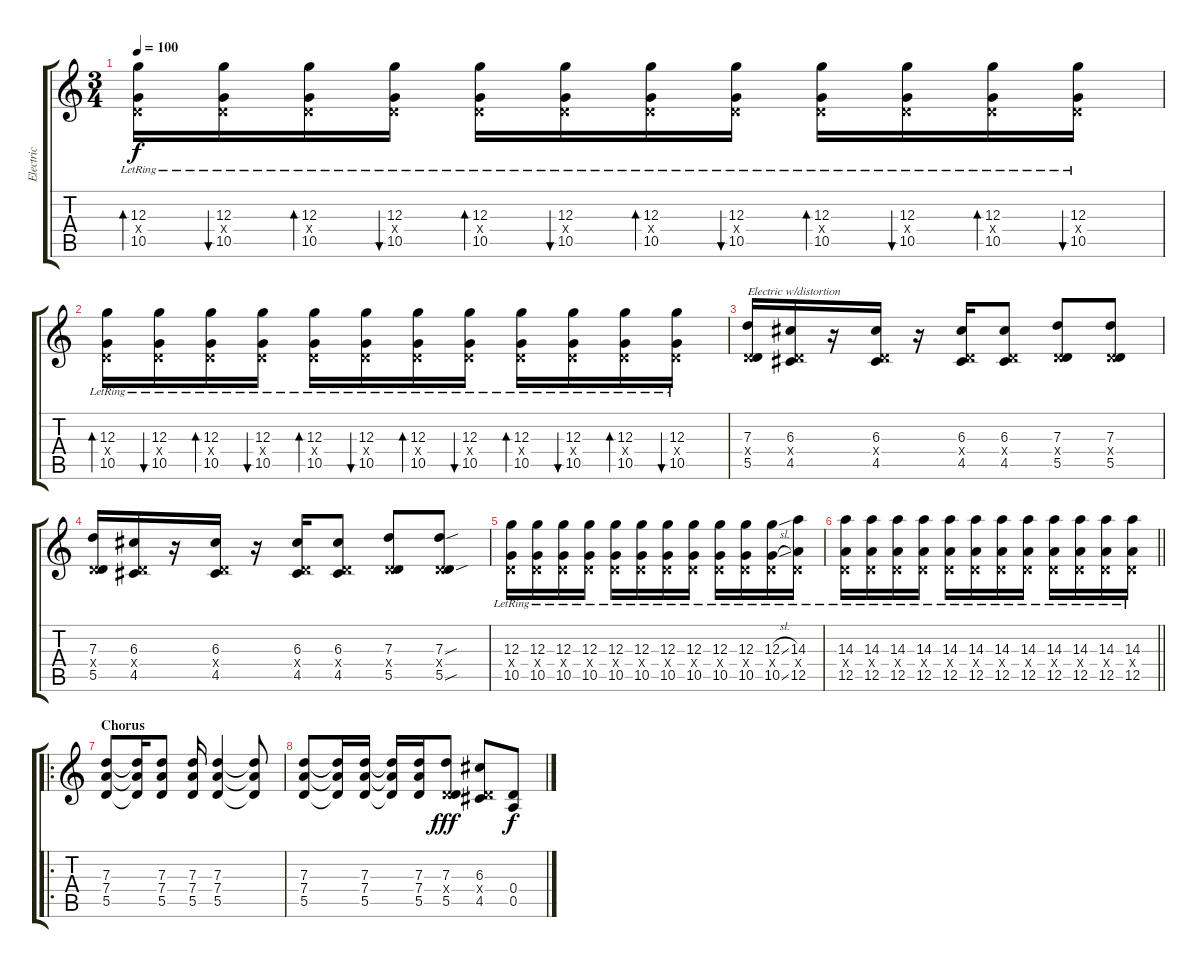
\track ("Electric" "Electric") {instrument distortionguitar}
\staff {score tabs}
\tuning (E4 B3 G3 D3 A2 D2) {hide}
\ts (3 4)
\tempo 100
\clef g2
\ks c
(12.3{lr} 0.4{x} 10.5{lr}).16{bd 60 dy f} (12.3{lr} 0.4{x} 10.5{lr}).16{bu 60} (12.3{lr} 0.4{x} 10.5{lr}).16{bd 60} (12.3{lr} 0.4{x} 10.5{lr}).16{bu 60} (12.3{lr} 0.4{x} 10.5{lr}).16{bd 60} (12.3{lr} 0.4{x} 10.5{lr}).16{bu 60} (12.3{lr} 0.4{x} 10.5{lr}).16{bd 60} (12.3{lr} 0.4{x} 10.5{lr}).16{bu 60} (12.3{lr} 0.4{x} 10.5{lr}).16{bd 60} (12.3{lr} 0.4{x} 10.5{lr}).16{bu 60} (12.3{lr} 0.4{x} 10.5{lr}).16{bd 60} (12.3{lr} 0.4{x} 10.5{lr}).16{bu 60} |
(12.3{lr} 0.4{x} 10.5{lr}).16{bd 60} (12.3{lr} 0.4{x} 10.5{lr}).16{bu 60} (12.3{lr} 0.4{x} 10.5{lr}).16{bd 60} (12.3{lr} 0.4{x} 10.5{lr}).16{bu 60} (12.3{lr} 0.4{x} 10.5{lr}).16{bd 60} (12.3{lr} 0.4{x} 10.5{lr}).16{bu 60} (12.3{lr} 0.4{x} 10.5{lr}).16{bd 60} (12.3{lr} 0.4{x} 10.5{lr}).16{bu 60} (12.3{lr} 0.4{x} 10.5{lr}).16{bd 60} (12.3{lr} 0.4{x} 10.5{lr}).16{bu 60} (12.3{lr} 0.4{x} 10.5{lr}).16{bd 60} (12.3{lr} 0.4{x} 10.5{lr}).16{bu 60} |
(7.3 0.4{x} 5.5).16{txt "Electric w/distortion" volume 9 balance 3 instrument distortionguitar} (6.3 0.4{x} 4.5).16 r.16 (6.3 0.4{x} 4.5).16 r.16 (6.3 0.4{x} 4.5).16 (6.3 0.4{x} 4.5).8 (7.3 0.4{x} 5.5).8 (7.3 0.4{x} 5.5).8 |
(7.3 0.4{x} 5.5).16 (6.3 0.4{x} 4.5).16 r.16 (6.3 0.4{x} 4.5).16 r.16 (6.3 0.4{x} 4.5).16 (6.3 0.4{x} 4.5).8 (7.3 0.4{x} 5.5).8 (7.3{sou} 0.4{x} 5.5{sou}).8 |
(12.3{lr} 0.4{x} 10.5{lr}).16 (12.3{lr} 0.4{x} 10.5{lr}).16 (12.3{lr} 0.4{x} 10.5{lr}).16 (12.3{lr} 0.4{x} 10.5{lr}).16 (12.3{lr} 0.4{x} 10.5{lr}).16 (12.3{lr} 0.4{x} 10.5{lr}).16 (12.3{lr} 0.4{x} 10.5{lr}).16 (12.3{lr} 0.4{x} 10.5{lr}).16 (12.3{lr} 0.4{x} 10.5{lr}).16 (12.3{lr} 0.4{x} 10.5{lr}).16 (12.3{sl lr} 0.4{x} 10.5{sl lr}).16 (14.3{lr} 0.4{x} 12.5{lr}).16 |
\barLineRight lightlight
(14.3{lr} 0.4{x} 12.5{lr}).16 (14.3{lr} 0.4{x} 12.5{lr}).16 (14.3{lr} 0.4{x} 12.5{lr}).16 (14.3{lr} 0.4{x} 12.5{lr}).16 (14.3{lr} 0.4{x} 12.5{lr}).16 (14.3{lr} 0.4{x} 12.5{lr}).16 (14.3{lr} 0.4{x} 12.5{lr}).16 (14.3{lr} 0.4{x} 12.5{lr}).16 (14.3{lr} 0.4{x} 12.5{lr}).16 (14.3{lr} 0.4{x} 12.5{lr}).16 (14.3{lr} 0.4{x} 12.5{lr}).16 (14.3{lr} 0.4{x} 12.5{lr}).16 |
\ro
\section ("" "Chorus")
(7.3 7.4 5.5).8{volume 10 balance 14 instrument distortionguitar} (7.3{t} 7.4{t} 5.5{t}).16 (7.3 7.4 5.5).8 (7.3 7.4 5.5).16 (7.3 7.4 5.5).4 (7.3{t} 7.4{t} 5.5{t}).8 |
(7.3 7.4 5.5).8 (7.3{t} 7.4{t} 5.5{t}).16 (7.3 7.4 5.5).16 (7.3{t} 7.4{t} 5.5{t}).16 (7.3 7.4 5.5).16 (7.3 0.4{x} 5.5).8{dy fff} (6.3 0.4{x} 4.5).8 (0.4 0.5).8{dy f}
